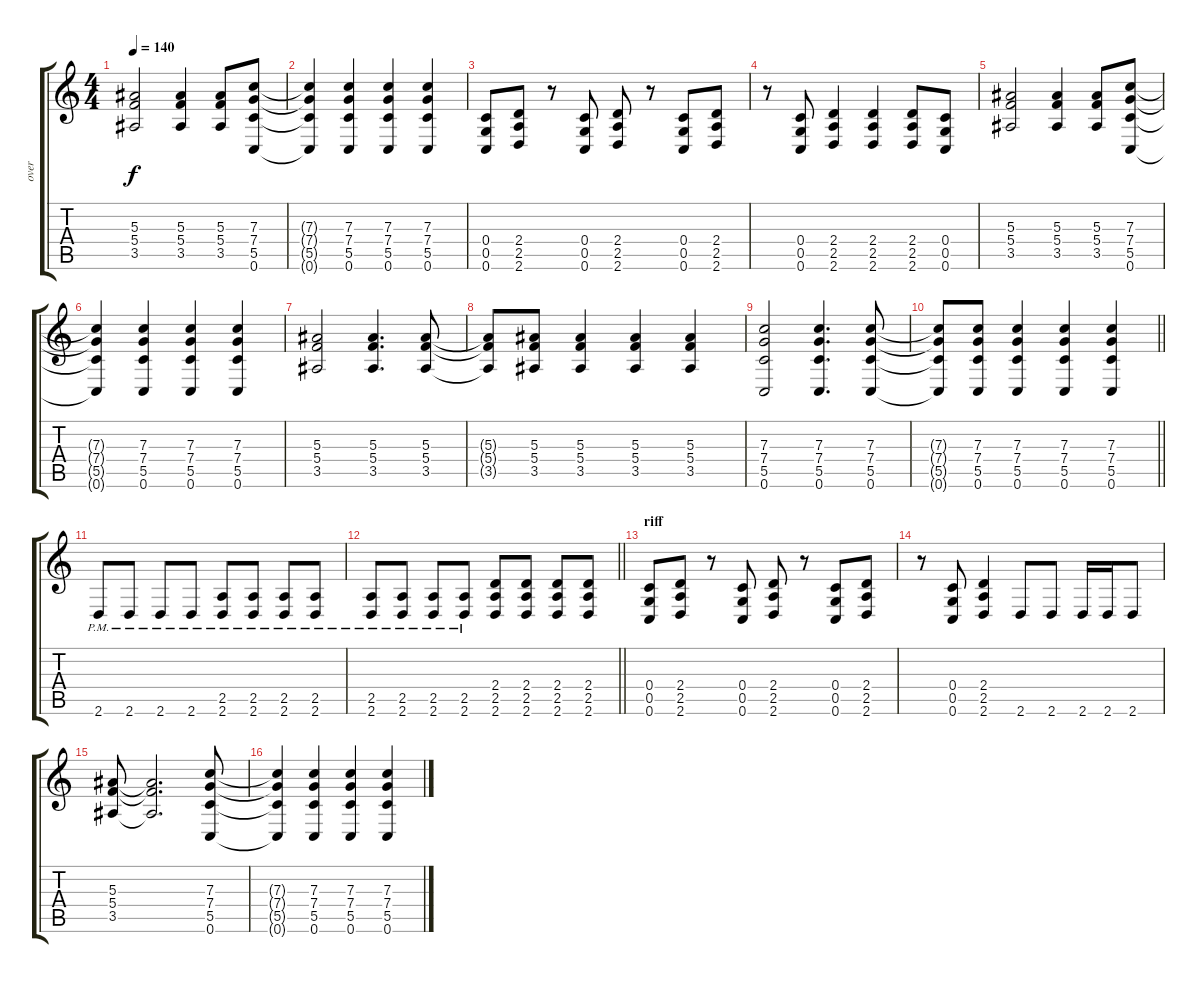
\track ("over" "over") {instrument overdrivenguitar}
\staff {score tabs}
\tuning (D4 A3 F3 C3 G2 C2) {hide}
\ts (4 4)
\tempo 140
\clef g2
\ks c
(5.3 5.4 3.5).2{dy f} (5.3 5.4 3.5).4 (5.3 5.4 3.5).8 (7.3 7.4 5.5 0.6).8 |
(7.3{t} 7.4{t} 5.5{t} 0.6{t}).4 (7.3 7.4 5.5 0.6).4 (7.3 7.4 5.5 0.6).4 (7.3 7.4 5.5 0.6).4 |
(0.4 0.5 0.6).8 (2.4 2.5 2.6).8 r.8 (0.4 0.5 0.6).8 (2.4 2.5 2.6).8 r.8 (0.4 0.5 0.6).8 (2.4 2.5 2.6).8 |
r.8 (0.4 0.5 0.6).8 (2.4 2.5 2.6).4 (2.4 2.5 2.6).4 (2.4 2.5 2.6).8 (0.4 0.5 0.6).8 |
(5.3 5.4 3.5).2 (5.3 5.4 3.5).4 (5.3 5.4 3.5).8 (7.3 7.4 5.5 0.6).8 |
(7.3{t} 7.4{t} 5.5{t} 0.6{t}).4 (7.3 7.4 5.5 0.6).4 (7.3 7.4 5.5 0.6).4 (7.3 7.4 5.5 0.6).4 |
(5.3 5.4 3.5).2 (5.3 5.4 3.5).4{d} (5.3 5.4 3.5).8 |
(5.3{t} 5.4{t} 3.5{t}).8 (5.3 5.4 3.5).8 (5.3 5.4 3.5).4 (5.3 5.4 3.5).4 (5.3 5.4 3.5).4 |
(7.3 7.4 5.5 0.6).2 (7.3 7.4 5.5 0.6).4{d} (7.3 7.4 5.5 0.6).8 |
\barLineRight lightlight
(7.3{t} 7.4{t} 5.5{t} 0.6{t}).8 (7.3 7.4 5.5 0.6).8 (7.3 7.4 5.5 0.6).4 (7.3 7.4 5.5 0.6).4 (7.3 7.4 5.5 0.6).4 |
2.6{pm}.8 2.6{pm}.8 2.6{pm}.8 2.6{pm}.8 (2.5{pm} 2.6{pm}).8 (2.5{pm} 2.6{pm}).8 (2.5{pm} 2.6{pm}).8 (2.5{pm} 2.6{pm}).8 |
\barLineRight lightlight
(2.5 2.6{pm}).8 (2.5 2.6{pm}).8 (2.5 2.6{pm}).8 (2.5 2.6{pm}).8 (2.4 2.5 2.6).8 (2.4 2.5 2.6).8 (2.4 2.5 2.6).8 (2.4 2.5 2.6).8 |
\section ("" "riff")
(0.4 0.5 0.6).8 (2.4 2.5 2.6).8 r.8 (0.4 0.5 0.6).8 (2.4 2.5 2.6).8 r.8 (0.4 0.5 0.6).8 (2.4 2.5 2.6).8 |
r.8 (0.4 0.5 0.6).8 (2.4 2.5 2.6).4 2.6.8 2.6.8 2.6.16 2.6.16 2.6.8 |
(5.3 5.4 3.5).8 (5.3{t} 5.4{t} 3.5{t}).2{d} (7.3 7.4 5.5 0.6).8 |
(7.3{t} 7.4{t} 5.5{t} 0.6{t}).4 (7.3 7.4 5.5 0.6).4 (7.3 7.4 5.5 0.6).4 (7.3 7.4 5.5 0.6).4
